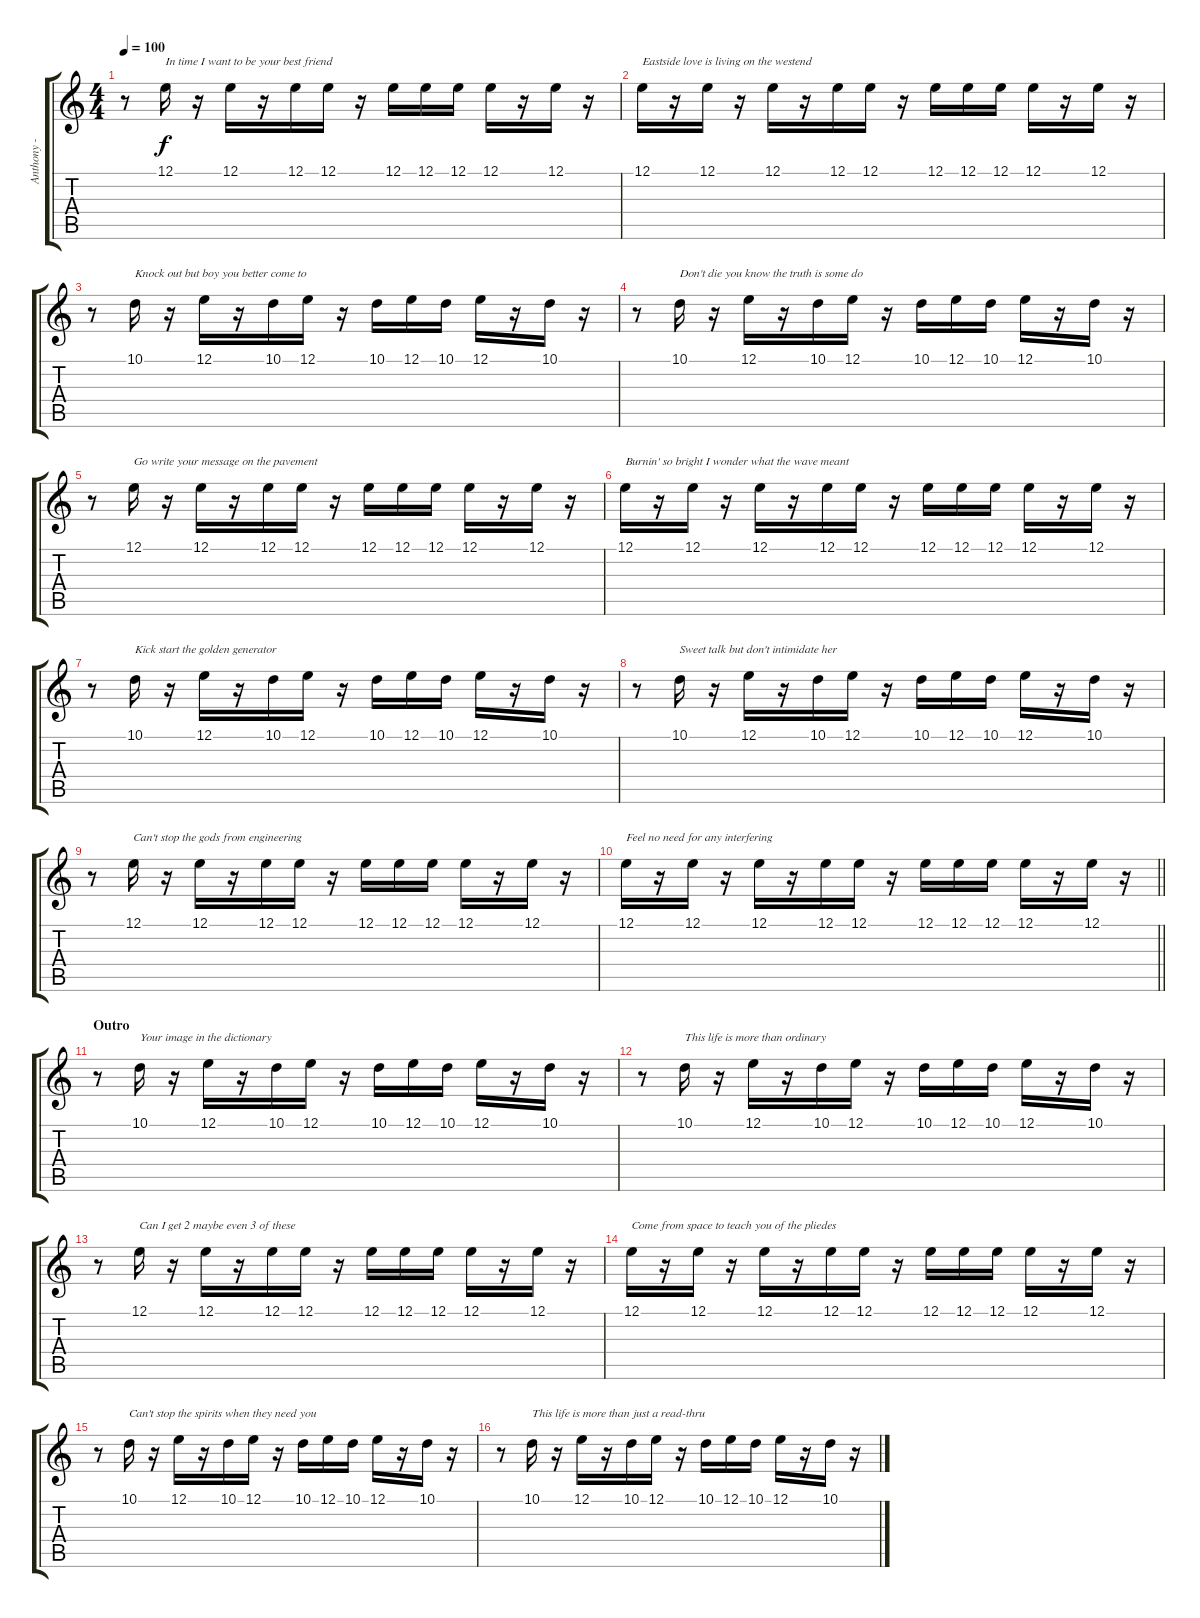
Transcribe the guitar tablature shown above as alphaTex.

\track ("Anthony - Vocals" "Anthony - ") {instrument trumpet}
\staff {score tabs}
\tuning (E4 B3 G3 D3 A2 E2) {hide}
\ts (4 4)
\tempo 100
\clef g2
\ks c
r.8{dy f} 12.1.16{txt "In time I want to be your best friend "} r.16 12.1.16 r.16 12.1.16 12.1.16 r.16 12.1.16 12.1.16 12.1.16 12.1.16 r.16 12.1.16 r.16 |
12.1.16{txt "Eastside love is living on the westend "} r.16 12.1.16 r.16 12.1.16 r.16 12.1.16 12.1.16 r.16 12.1.16 12.1.16 12.1.16 12.1.16 r.16 12.1.16 r.16 |
r.8 10.1.16{txt "Knock out but boy you better come to "} r.16 12.1.16 r.16 10.1.16 12.1.16 r.16 10.1.16 12.1.16 10.1.16 12.1.16 r.16 10.1.16 r.16 |
r.8 10.1.16{txt "Don't die you know the truth is some do "} r.16 12.1.16 r.16 10.1.16 12.1.16 r.16 10.1.16 12.1.16 10.1.16 12.1.16 r.16 10.1.16 r.16 |
r.8 12.1.16{txt "Go write your message on the pavement "} r.16 12.1.16 r.16 12.1.16 12.1.16 r.16 12.1.16 12.1.16 12.1.16 12.1.16 r.16 12.1.16 r.16 |
12.1.16{txt "Burnin' so bright I wonder what the wave meant "} r.16 12.1.16 r.16 12.1.16 r.16 12.1.16 12.1.16 r.16 12.1.16 12.1.16 12.1.16 12.1.16 r.16 12.1.16 r.16 |
r.8 10.1.16{txt "Kick start the golden generator "} r.16 12.1.16 r.16 10.1.16 12.1.16 r.16 10.1.16 12.1.16 10.1.16 12.1.16 r.16 10.1.16 r.16 |
r.8 10.1.16{txt "Sweet talk but don't intimidate her "} r.16 12.1.16 r.16 10.1.16 12.1.16 r.16 10.1.16 12.1.16 10.1.16 12.1.16 r.16 10.1.16 r.16 |
r.8 12.1.16{txt "Can't stop the gods from engineering "} r.16 12.1.16 r.16 12.1.16 12.1.16 r.16 12.1.16 12.1.16 12.1.16 12.1.16 r.16 12.1.16 r.16 |
\barLineRight lightlight
12.1.16{txt "Feel no need for any interfering "} r.16 12.1.16 r.16 12.1.16 r.16 12.1.16 12.1.16 r.16 12.1.16 12.1.16 12.1.16 12.1.16 r.16 12.1.16 r.16 |
\section ("" "Outro")
r.8 10.1.16{txt "Your image in the dictionary "} r.16 12.1.16 r.16 10.1.16 12.1.16 r.16 10.1.16 12.1.16 10.1.16 12.1.16 r.16 10.1.16 r.16 |
r.8 10.1.16{txt "This life is more than ordinary "} r.16 12.1.16 r.16 10.1.16 12.1.16 r.16 10.1.16 12.1.16 10.1.16 12.1.16 r.16 10.1.16 r.16 |
r.8 12.1.16{txt "Can I get 2 maybe even 3 of these "} r.16 12.1.16 r.16 12.1.16 12.1.16 r.16 12.1.16 12.1.16 12.1.16 12.1.16 r.16 12.1.16 r.16 |
12.1.16{txt "Come from space to teach you of the pliedes "} r.16 12.1.16 r.16 12.1.16 r.16 12.1.16 12.1.16 r.16 12.1.16 12.1.16 12.1.16 12.1.16 r.16 12.1.16 r.16 |
r.8 10.1.16{txt "Can't stop the spirits when they need you "} r.16 12.1.16 r.16 10.1.16 12.1.16 r.16 10.1.16 12.1.16 10.1.16 12.1.16 r.16 10.1.16 r.16 |
r.8 10.1.16{txt "This life is more than just a read-thru"} r.16 12.1.16 r.16 10.1.16 12.1.16 r.16 10.1.16 12.1.16 10.1.16 12.1.16 r.16 10.1.16 r.16
